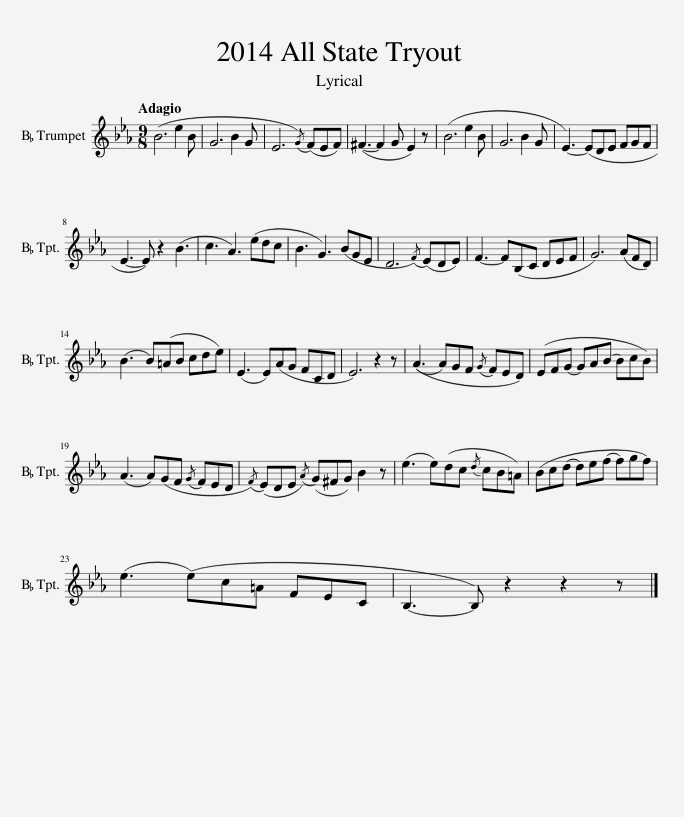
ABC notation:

X:1
L:1/8
Q:1/4=72
M:9/8
I:linebreak $
K:none
V:1 treble transpose=-2
V:1
[K:Eb] (B6 e2 B | G6 B2 G | E6{/G)} (FEF) | (^F3- F2 G E2) z | (B6 e2 B | %5
 G6 B2 G | E3-) (EDE FGF |$ E3- E) z2 (B3 | c3 A3) (edc | B3 G3) (BGE | %10
 D6{/F)} (EDE) | F3- F(B,C DEF | G6) (AFD) |$ (B3 B)(=AB cde) | (E3 E)(AG FCD | %15
 E6) z2 z | ((A3 A)GF{/G} FED) | (EF(G G)A(B B)cB) |$ (A3 A)(GF{/G} FED |{/F)} (EDE{/A)} (G^FG) B2 z | %20
 (e3 e)(dc{/d} cB=A) | (Bc(d d)e(f f)gf) |$ (e3 (e)c=A FEC | B,3- B,) z2 z2 z |] %24
